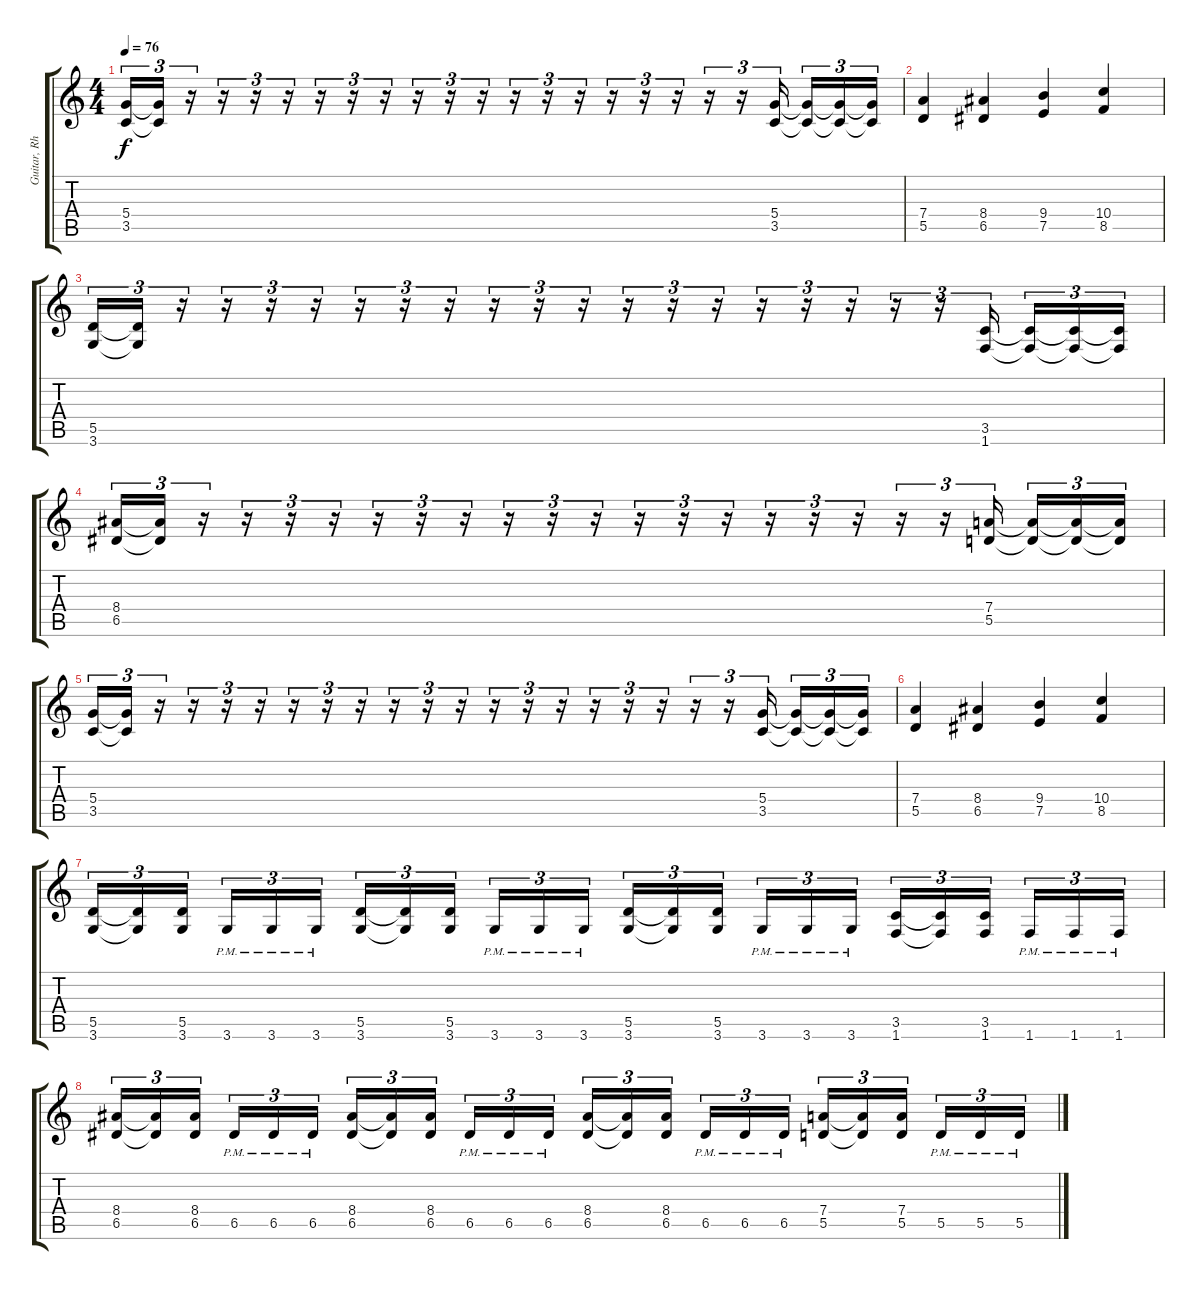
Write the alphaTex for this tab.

\track ("Guitar, Rhythm" "Guitar, Rh") {instrument overdrivenguitar}
\staff {score tabs}
\tuning (E4 B3 G3 D3 A2 E2) {hide}
\ts (4 4)
\tempo 76
\clef g2
\ks c
(5.4 3.5).16{tu (3 2) dy f} (5.4{t} 3.5{t}).16{tu (3 2)} r.16{tu (3 2)} r.16{tu (3 2)} r.16{tu (3 2)} r.16{tu (3 2)} r.16{tu (3 2)} r.16{tu (3 2)} r.16{tu (3 2)} r.16{tu (3 2)} r.16{tu (3 2)} r.16{tu (3 2)} r.16{tu (3 2)} r.16{tu (3 2)} r.16{tu (3 2)} r.16{tu (3 2)} r.16{tu (3 2)} r.16{tu (3 2)} r.16{tu (3 2)} r.16{tu (3 2)} (5.4 3.5).16{tu (3 2) beam splitsecondary} (5.4{t} 3.5{t}).16{tu (3 2)} (5.4{t} 3.5{t}).16{tu (3 2)} (5.4{t} 3.5{t}).16{tu (3 2)} |
(7.4 5.5).4 (8.4 6.5).4 (9.4 7.5).4 (10.4 8.5).4 |
(5.5 3.6).16{tu (3 2)} (5.5{t} 3.6{t}).16{tu (3 2)} r.16{tu (3 2)} r.16{tu (3 2)} r.16{tu (3 2)} r.16{tu (3 2)} r.16{tu (3 2)} r.16{tu (3 2)} r.16{tu (3 2)} r.16{tu (3 2)} r.16{tu (3 2)} r.16{tu (3 2)} r.16{tu (3 2)} r.16{tu (3 2)} r.16{tu (3 2)} r.16{tu (3 2)} r.16{tu (3 2)} r.16{tu (3 2)} r.16{tu (3 2)} r.16{tu (3 2)} (3.5 1.6).16{tu (3 2) beam splitsecondary} (3.5{t} 1.6{t}).16{tu (3 2)} (3.5{t} 1.6{t}).16{tu (3 2)} (3.5{t} 1.6{t}).16{tu (3 2)} |
(8.4 6.5).16{tu (3 2)} (8.4{t} 6.5{t}).16{tu (3 2)} r.16{tu (3 2)} r.16{tu (3 2)} r.16{tu (3 2)} r.16{tu (3 2)} r.16{tu (3 2)} r.16{tu (3 2)} r.16{tu (3 2)} r.16{tu (3 2)} r.16{tu (3 2)} r.16{tu (3 2)} r.16{tu (3 2)} r.16{tu (3 2)} r.16{tu (3 2)} r.16{tu (3 2)} r.16{tu (3 2)} r.16{tu (3 2)} r.16{tu (3 2)} r.16{tu (3 2)} (7.4 5.5).16{tu (3 2) beam splitsecondary} (7.4{t} 5.5{t}).16{tu (3 2)} (7.4{t} 5.5{t}).16{tu (3 2)} (7.4{t} 5.5{t}).16{tu (3 2)} |
(5.4 3.5).16{tu (3 2)} (5.4{t} 3.5{t}).16{tu (3 2)} r.16{tu (3 2)} r.16{tu (3 2)} r.16{tu (3 2)} r.16{tu (3 2)} r.16{tu (3 2)} r.16{tu (3 2)} r.16{tu (3 2)} r.16{tu (3 2)} r.16{tu (3 2)} r.16{tu (3 2)} r.16{tu (3 2)} r.16{tu (3 2)} r.16{tu (3 2)} r.16{tu (3 2)} r.16{tu (3 2)} r.16{tu (3 2)} r.16{tu (3 2)} r.16{tu (3 2)} (5.4 3.5).16{tu (3 2) beam splitsecondary} (5.4{t} 3.5{t}).16{tu (3 2)} (5.4{t} 3.5{t}).16{tu (3 2)} (5.4{t} 3.5{t}).16{tu (3 2)} |
(7.4 5.5).4 (8.4 6.5).4 (9.4 7.5).4 (10.4 8.5).4 |
(5.5 3.6).16{tu (3 2)} (5.5{t} 3.6{t}).16{tu (3 2)} (5.5 3.6).16{tu (3 2) beam splitsecondary} 3.6{pm}.16{tu (3 2)} 3.6{pm}.16{tu (3 2)} 3.6{pm}.16{tu (3 2)} (5.5 3.6).16{tu (3 2)} (5.5{t} 3.6{t}).16{tu (3 2)} (5.5 3.6).16{tu (3 2) beam splitsecondary} 3.6{pm}.16{tu (3 2)} 3.6{pm}.16{tu (3 2)} 3.6{pm}.16{tu (3 2)} (5.5 3.6).16{tu (3 2)} (5.5{t} 3.6{t}).16{tu (3 2)} (5.5 3.6).16{tu (3 2) beam splitsecondary} 3.6{pm}.16{tu (3 2)} 3.6{pm}.16{tu (3 2)} 3.6{pm}.16{tu (3 2)} (3.5 1.6).16{tu (3 2)} (3.5{t} 1.6{t}).16{tu (3 2)} (3.5 1.6).16{tu (3 2) beam splitsecondary} 1.6{pm}.16{tu (3 2)} 1.6{pm}.16{tu (3 2)} 1.6{pm}.16{tu (3 2)} |
(8.4 6.5).16{tu (3 2)} (8.4{t} 6.5{t}).16{tu (3 2)} (8.4 6.5).16{tu (3 2) beam splitsecondary} 6.5{pm}.16{tu (3 2)} 6.5{pm}.16{tu (3 2)} 6.5{pm}.16{tu (3 2)} (8.4 6.5).16{tu (3 2)} (8.4{t} 6.5{t}).16{tu (3 2)} (8.4 6.5).16{tu (3 2) beam splitsecondary} 6.5{pm}.16{tu (3 2)} 6.5{pm}.16{tu (3 2)} 6.5{pm}.16{tu (3 2)} (8.4 6.5).16{tu (3 2)} (8.4{t} 6.5{t}).16{tu (3 2)} (8.4 6.5).16{tu (3 2) beam splitsecondary} 6.5{pm}.16{tu (3 2)} 6.5{pm}.16{tu (3 2)} 6.5{pm}.16{tu (3 2)} (7.4 5.5).16{tu (3 2)} (7.4{t} 5.5{t}).16{tu (3 2)} (7.4 5.5).16{tu (3 2) beam splitsecondary} 5.5{pm}.16{tu (3 2)} 5.5{pm}.16{tu (3 2)} 5.5{pm}.16{tu (3 2)}
